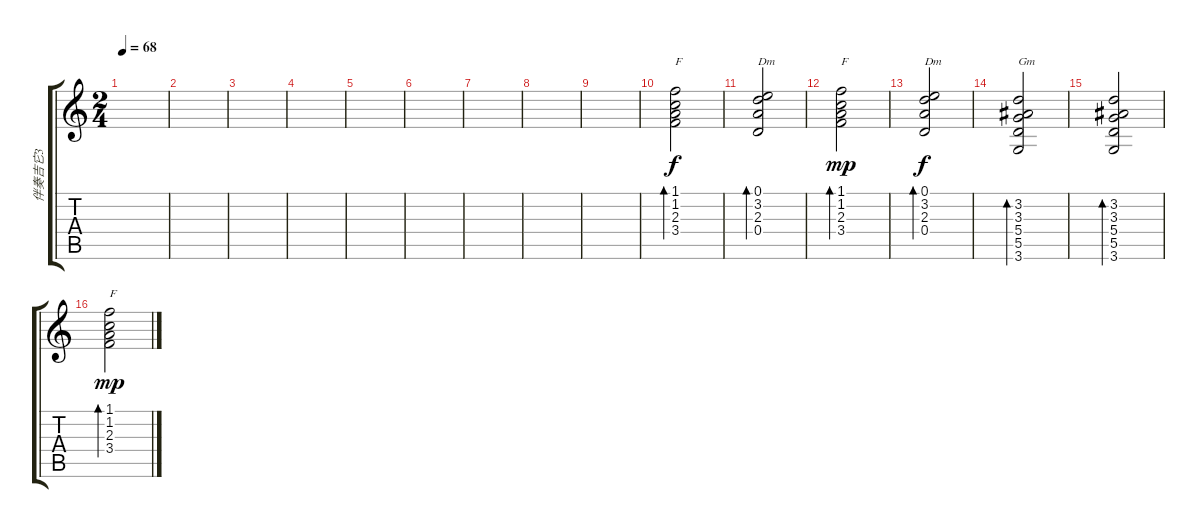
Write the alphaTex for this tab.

\track ("伴奏吉它3" "伴奏吉它3") {instrument acousticguitarsteel}
\staff {score tabs}
\tuning (E4 B3 G3 D3 A2 E2) {hide}
\ts (2 4)
\tempo 68
\clef g2
\ks c
|
|
|
|
|
|
|
|
|
(1.1 1.2 2.3 3.4).2{bd 120 txt "F"} |
(0.1 3.2 2.3 0.4).2{bd 120 txt "Dm" dy f} |
(1.1 1.2 2.3 3.4).2{bd 120 txt "F" dy mp} |
(0.1 3.2 2.3 0.4).2{bd 120 txt "Dm" dy f} |
(3.2 3.3 5.4 5.5 3.6).2{bd 120 txt "Gm"} |
(3.2 3.3 5.4 5.5 3.6).2{bd 120} |
(1.1 1.2 2.3 3.4).2{bd 120 txt "F" dy mp}
